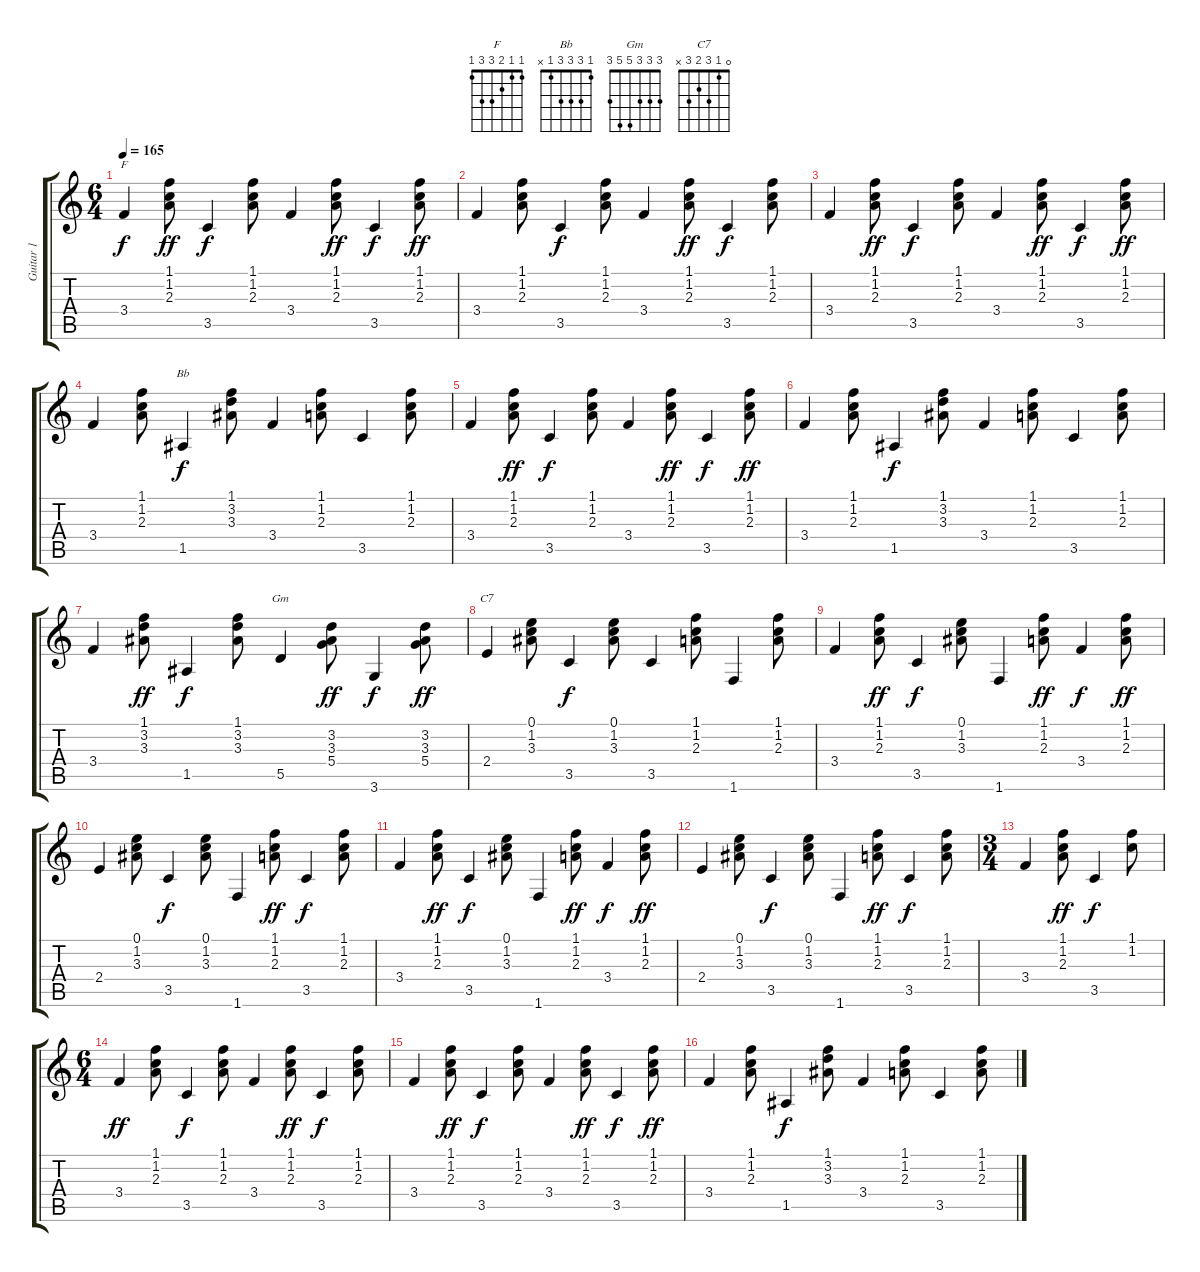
\track ("Guitar 1" "Guitar 1") {instrument acousticguitarsteel}
\staff {score tabs}
\tuning (E4 B3 G3 D3 A2 E2) {hide}
\chord ("F" 1 1 2 3 3 1)
\chord ("Bb" 1 3 3 3 1 x)
\chord ("Gm" 3 3 3 5 5 3)
\chord ("C7" 0 1 3 2 3 x)
\ts (6 4)
\tempo 165
\clef g2
\ks c
3.4.4{ch "F" dy f instrument acousticguitarsteel} (1.1 1.2 2.3).8{dy ff} 3.5.4{dy f} (1.1 1.2 2.3).8 3.4.4 (1.1 1.2 2.3).8{dy ff} 3.5.4{dy f} (1.1 1.2 2.3).8{dy ff} |
3.4.4 (1.1 1.2 2.3).8 3.5.4{dy f} (1.1 1.2 2.3).8 3.4.4 (1.1 1.2 2.3).8{dy ff} 3.5.4{dy f} (1.1 1.2 2.3).8 |
3.4.4 (1.1 1.2 2.3).8{dy ff} 3.5.4{dy f} (1.1 1.2 2.3).8 3.4.4 (1.1 1.2 2.3).8{dy ff} 3.5.4{dy f} (1.1 1.2 2.3).8{dy ff} |
3.4.4 (1.1 1.2 2.3).8 1.5.4{ch "Bb" dy f} (1.1 3.2 3.3).8 3.4.4 (1.1 1.2 2.3).8 3.5.4 (1.1 1.2 2.3).8 |
3.4.4 (1.1 1.2 2.3).8{dy ff} 3.5.4{dy f} (1.1 1.2 2.3).8 3.4.4 (1.1 1.2 2.3).8{dy ff} 3.5.4{dy f} (1.1 1.2 2.3).8{dy ff} |
3.4.4 (1.1 1.2 2.3).8 1.5.4{dy f} (1.1 3.2 3.3).8 3.4.4 (1.1 1.2 2.3).8 3.5.4 (1.1 1.2 2.3).8 |
3.4.4 (1.1 3.2 3.3).8{dy ff} 1.5.4{dy f} (1.1 3.2 3.3).8 5.5.4{ch "Gm"} (3.2 3.3 5.4).8{dy ff} 3.6.4{dy f} (3.2 3.3 5.4).8{dy ff} |
2.4.4{ch "C7"} (0.1 1.2 3.3).8 3.5.4{dy f} (0.1 1.2 3.3).8 3.5.4 (1.1 1.2 2.3).8 1.6.4 (1.1 1.2 2.3).8 |
3.4.4 (1.1 1.2 2.3).8{dy ff} 3.5.4{dy f} (0.1 1.2 3.3).8 1.6.4 (1.1 1.2 2.3).8{dy ff} 3.4.4{dy f} (1.1 1.2 2.3).8{dy ff} |
2.4.4 (0.1 1.2 3.3).8 3.5.4{dy f} (0.1 1.2 3.3).8 1.6.4 (1.1 1.2 2.3).8{dy ff} 3.5.4{dy f} (1.1 1.2 2.3).8 |
3.4.4 (1.1 1.2 2.3).8{dy ff} 3.5.4{dy f} (0.1 1.2 3.3).8 1.6.4 (1.1 1.2 2.3).8{dy ff} 3.4.4{dy f} (1.1 1.2 2.3).8{dy ff} |
2.4.4 (0.1 1.2 3.3).8 3.5.4{dy f} (0.1 1.2 3.3).8 1.6.4 (1.1 1.2 2.3).8{dy ff} 3.5.4{dy f} (1.1 1.2 2.3).8 |
\ts (3 4)
3.4.4 (1.1 1.2 2.3).8{dy ff} 3.5.4{dy f} (1.1 1.2).8 |
\ts (6 4)
3.4.4{dy ff} (1.1 1.2 2.3).8 3.5.4{dy f} (1.1 1.2 2.3).8 3.4.4 (1.1 1.2 2.3).8{dy ff} 3.5.4{dy f} (1.1 1.2 2.3).8 |
3.4.4 (1.1 1.2 2.3).8{dy ff} 3.5.4{dy f} (1.1 1.2 2.3).8 3.4.4 (1.1 1.2 2.3).8{dy ff} 3.5.4{dy f} (1.1 1.2 2.3).8{dy ff} |
3.4.4 (1.1 1.2 2.3).8 1.5.4{dy f} (1.1 3.2 3.3).8 3.4.4 (1.1 1.2 2.3).8 3.5.4 (1.1 1.2 2.3).8
